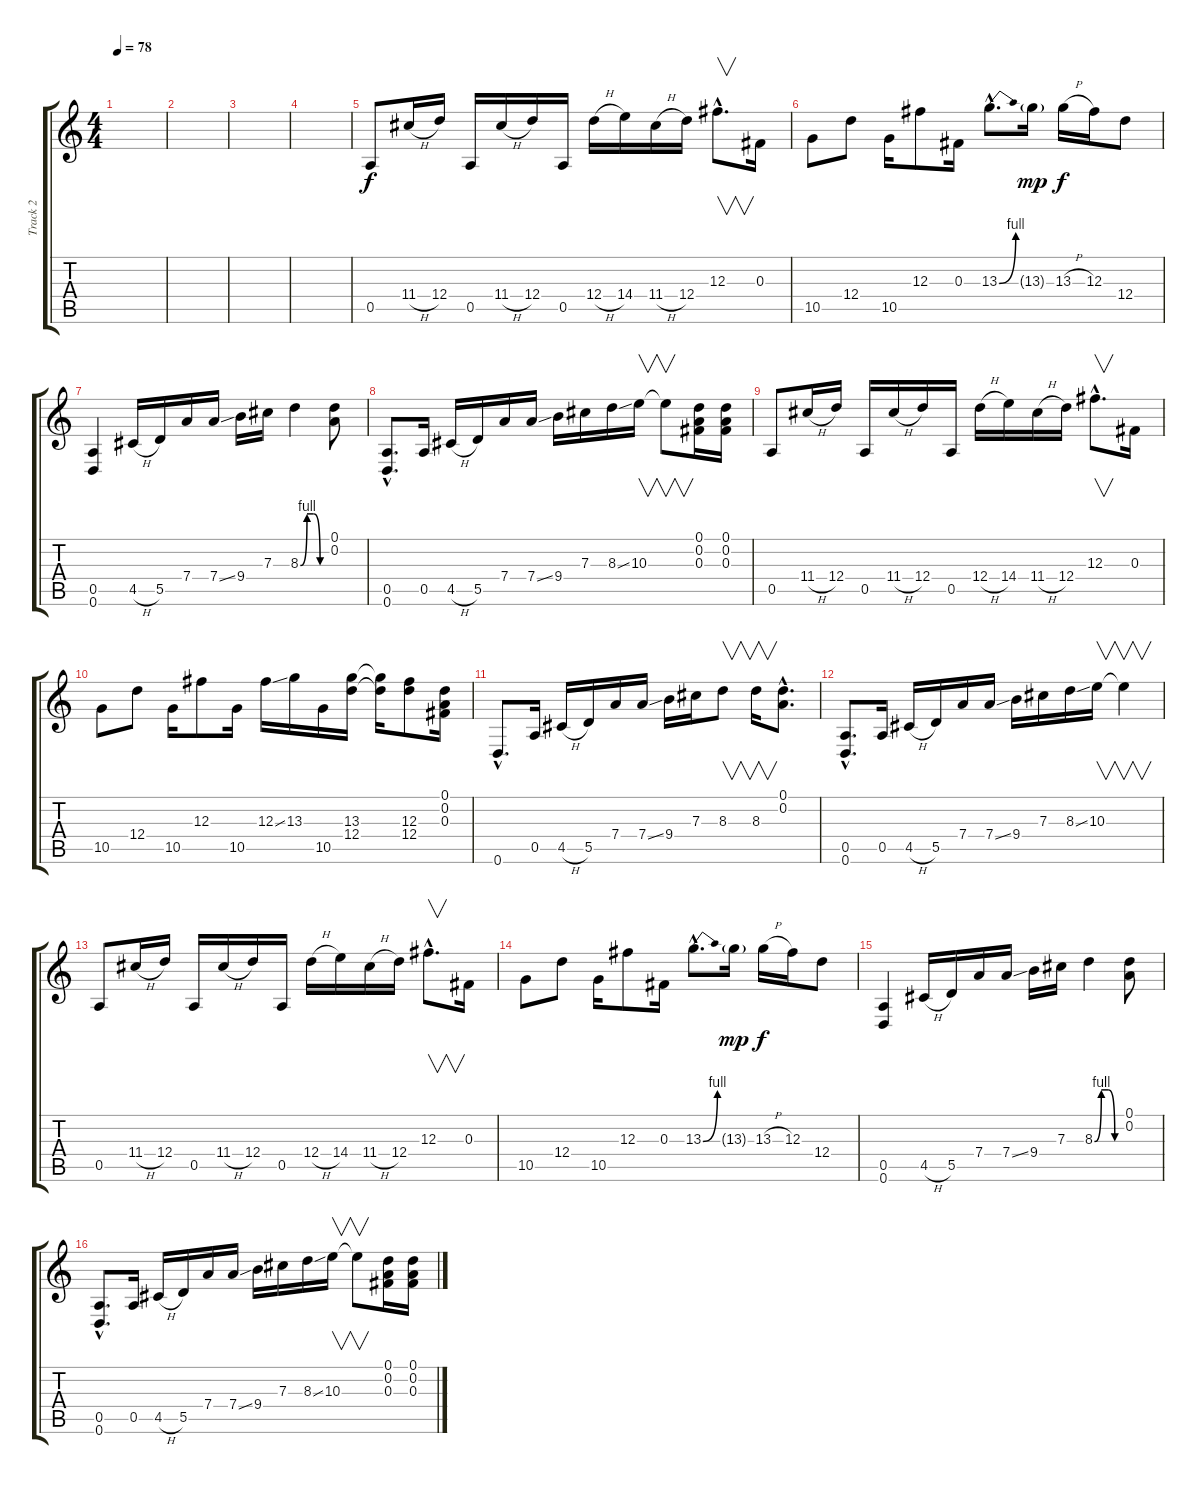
\track ("Track 2" "Track 2") {instrument distortionguitar}
\staff {score tabs}
\tuning (D4 A3 Gb3 D3 A2 D2) {hide}
\ts (4 4)
\tempo 78
\clef g2
\ks c
|
|
|
|
0.5.8 11.4{h}.16 12.4.16 0.5.16 11.4{h}.16 12.4.16 0.5.16 12.4{h}.16 14.4.16 11.4{h}.16 12.4.16 12.3{hac}.8{v d} 0.3.16 |
10.5.8 12.4.8 10.5.16 12.3.8 0.3.16 13.3{be (bend 0 0 60 4) hac}.8{d} 13.3{g}.16{dy mp} 13.3{h}.16{dy f} 12.3.16 12.4.8 |
(0.5 0.6).4 4.5{h}.16 5.5.16 7.4.16 7.4{ss}.16 9.4.16 7.3.16 8.3{be (custom 0 0 15 4 30 4 45 0 60 0)}.4 (0.1 0.2).8 |
(0.5{hac} 0.6{hac}).8{d} 0.5.16 4.5{h}.16 5.5.16 7.4.16 7.4{ss}.16 9.4.16 7.3.16 8.3{ss}.16 10.3.16{v} 10.3{t}.8{v} (0.1 0.2 0.3).16 (0.1 0.2 0.3).16 |
0.5.8 11.4{h}.16 12.4.16 0.5.16 11.4{h}.16 12.4.16 0.5.16 12.4{h}.16 14.4.16 11.4{h}.16 12.4.16 12.3{hac}.8{v d} 0.3.16 |
10.5.8 12.4.8 10.5.16 12.3.8 10.5.16 12.3{ss}.16 13.3.16 10.5.16 (13.3 12.4).16 (13.3{t} 12.4{t}).16 (12.3 12.4).8 (0.1 0.2 0.3).16 |
0.6{hac}.8{d} 0.5.16 4.5{h}.16 5.5.16 7.4.16 7.4{ss}.16 9.4.16 7.3.16 8.3.8{v} 8.3.16{v} (0.1{hac} 0.2{hac}).8{d} |
(0.5{hac} 0.6{hac}).8{d} 0.5.16 4.5{h}.16 5.5.16 7.4.16 7.4{ss}.16 9.4.16 7.3.16 8.3{ss}.16 10.3.16{v} 10.3{t}.4{v} |
0.5.8 11.4{h}.16 12.4.16 0.5.16 11.4{h}.16 12.4.16 0.5.16 12.4{h}.16 14.4.16 11.4{h}.16 12.4.16 12.3{hac}.8{v d} 0.3.16 |
10.5.8 12.4.8 10.5.16 12.3.8 0.3.16 13.3{be (bend 0 0 60 4) hac}.8{d} 13.3{g}.16{dy mp} 13.3{h}.16{dy f} 12.3.16 12.4.8 |
(0.5 0.6).4 4.5{h}.16 5.5.16 7.4.16 7.4{ss}.16 9.4.16 7.3.16 8.3{be (custom 0 0 15 4 30 4 45 0 60 0)}.4 (0.1 0.2).8 |
(0.5{hac} 0.6{hac}).8{d} 0.5.16 4.5{h}.16 5.5.16 7.4.16 7.4{ss}.16 9.4.16 7.3.16 8.3{ss}.16 10.3.16{v} 10.3{t}.8{v} (0.1 0.2 0.3).16 (0.1 0.2 0.3).16
